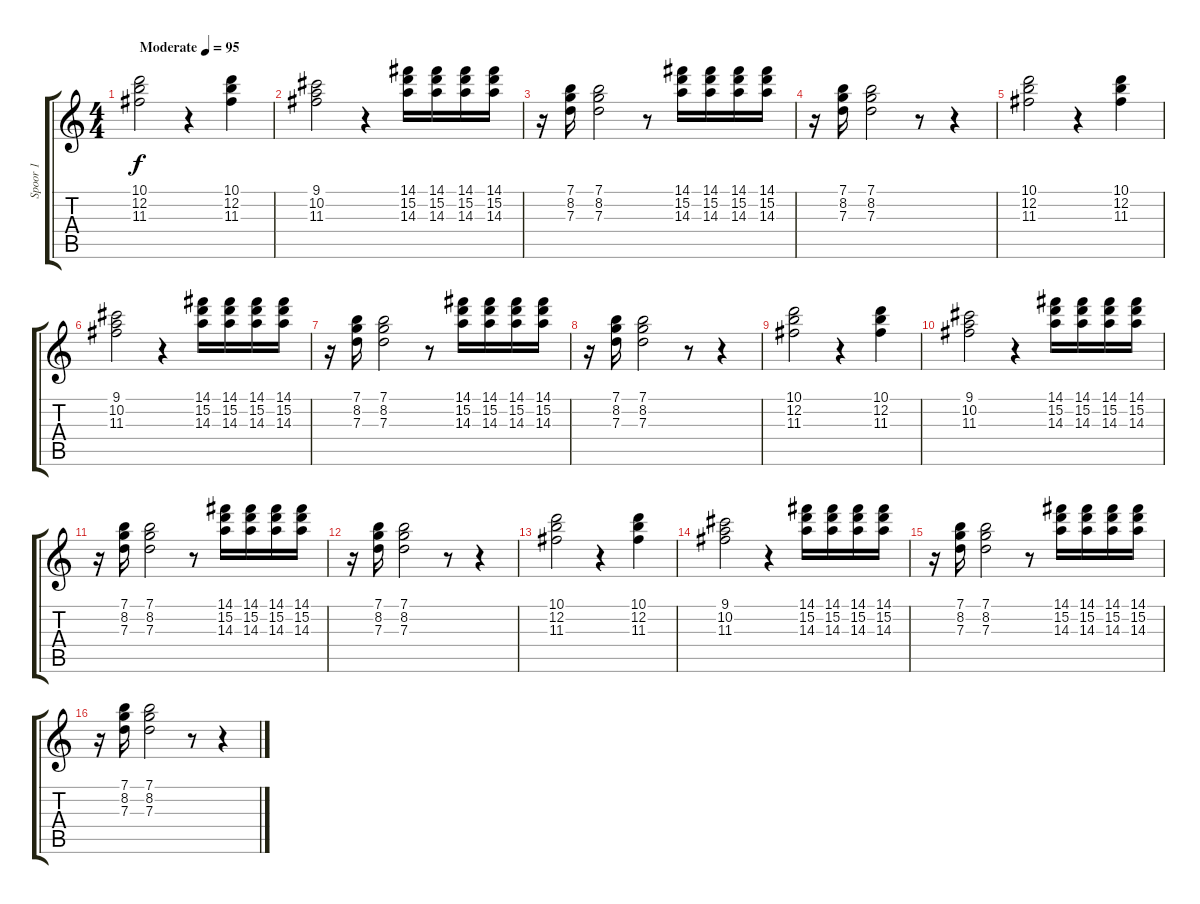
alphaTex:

\track ("Spoor 1" "Spoor 1") {instrument electricguitarclean}
\staff {score tabs}
\tuning (E4 B3 G3 D3 A2 E2) {hide}
\ts (4 4)
\tempo (95 "Moderate")
\clef g2
\ks c
(10.1 12.2 11.3).2{dy f instrument electricguitarclean} r.4 (10.1 12.2 11.3).4 |
(9.1 10.2 11.3).2 r.4 (14.1 15.2 14.3).16 (14.1 15.2 14.3).16 (14.1 15.2 14.3).16 (14.1 15.2 14.3).16 |
r.16 (7.1 8.2 7.3).16 (7.1 8.2 7.3).2 r.8 (14.1 15.2 14.3).16 (14.1 15.2 14.3).16 (14.1 15.2 14.3).16 (14.1 15.2 14.3).16{txt ""} |
r.16 (7.1 8.2 7.3).16 (7.1 8.2 7.3).2 r.8 r.4 |
(10.1 12.2 11.3).2 r.4 (10.1 12.2 11.3).4 |
(9.1 10.2 11.3).2 r.4 (14.1 15.2 14.3).16 (14.1 15.2 14.3).16 (14.1 15.2 14.3).16 (14.1 15.2 14.3).16 |
r.16 (7.1 8.2 7.3).16 (7.1 8.2 7.3).2 r.8 (14.1 15.2 14.3).16 (14.1 15.2 14.3).16 (14.1 15.2 14.3).16 (14.1 15.2 14.3).16 |
r.16 (7.1 8.2 7.3).16 (7.1 8.2 7.3).2 r.8 r.4 |
(10.1 12.2 11.3).2 r.4 (10.1 12.2 11.3).4 |
(9.1 10.2 11.3).2 r.4 (14.1 15.2 14.3).16 (14.1 15.2 14.3).16 (14.1 15.2 14.3).16 (14.1 15.2 14.3).16 |
r.16 (7.1 8.2 7.3).16 (7.1 8.2 7.3).2 r.8 (14.1 15.2 14.3).16 (14.1 15.2 14.3).16 (14.1 15.2 14.3).16 (14.1 15.2 14.3).16 |
r.16 (7.1 8.2 7.3).16 (7.1 8.2 7.3).2 r.8 r.4 |
(10.1 12.2 11.3).2 r.4 (10.1 12.2 11.3).4 |
(9.1 10.2 11.3).2 r.4 (14.1 15.2 14.3).16 (14.1 15.2 14.3).16 (14.1 15.2 14.3).16 (14.1 15.2 14.3).16 |
r.16 (7.1 8.2 7.3).16 (7.1 8.2 7.3).2 r.8 (14.1 15.2 14.3).16 (14.1 15.2 14.3).16 (14.1 15.2 14.3).16 (14.1 15.2 14.3).16 |
r.16 (7.1 8.2 7.3).16 (7.1 8.2 7.3).2 r.8 r.4
